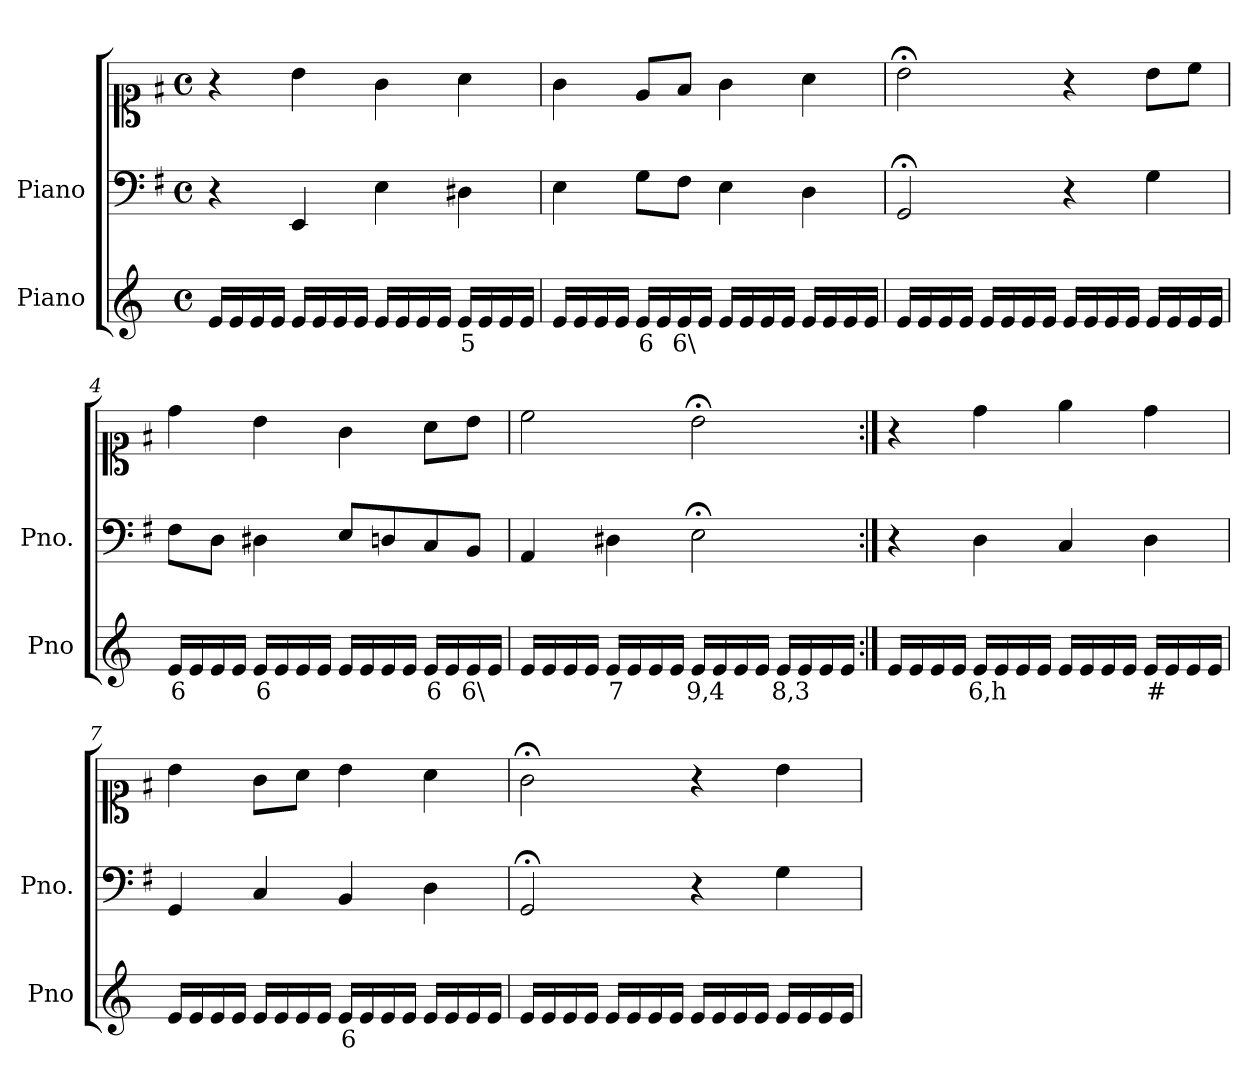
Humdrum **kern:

**kern	**text	**kern	**kern
*part2	*part2	*part1	*part1
*staff3	*staff3	*staff2	*staff1
*I"Piano	*	*I"Piano	*
*I'Pno	*	*I'Pno.	*
*clefG2	*	*clefF4	*clefC1
*k[]	*	*k[f#]	*k[f#]
*M4/4	*	*M4/4	*M4/4
*met(c)	*	*met(c)	*met(c)
=1	=1	=1	=1
16e/LL	.	4r	4r
16e/	.	.	.
16e/	.	.	.
16e/JJ	.	.	.
16e/LL	.	4EE/	4b\
16e/	.	.	.
16e/	.	.	.
16e/JJ	.	.	.
16e/LL	.	4E\	4g\
16e/	.	.	.
16e/	.	.	.
16e/JJ	.	.	.
!	!LO:LY:b	!	!
16e/LL	5	4D#X\	4a\
16e/	.	.	.
16e/	.	.	.
16e/JJ	.	.	.
=2	=2	=2	=2
16e/LL	.	4E\	4g\
16e/	.	.	.
16e/	.	.	.
16e/JJ	.	.	.
!	!LO:LY:b	!	!
16e/LL	6	8G\L	8e/L
16e/	.	.	.
!	!LO:LY:b	!	!
16e/	6\	8F#\J	8f#/J
16e/JJ	.	.	.
16e/LL	.	4E\	4g\
16e/	.	.	.
16e/	.	.	.
16e/JJ	.	.	.
16e/LL	.	4D\	4a\
16e/	.	.	.
16e/	.	.	.
16e/JJ	.	.	.
=3	=3	=3	=3
16e/LL	.	2GG;</	2b;<\
16e/	.	.	.
16e/	.	.	.
16e/JJ	.	.	.
16e/LL	.	.	.
16e/	.	.	.
16e/	.	.	.
16e/JJ	.	.	.
16e/LL	.	4r	4r
16e/	.	.	.
16e/	.	.	.
16e/JJ	.	.	.
16e/LL	.	4G\	8b\L
16e/	.	.	.
16e/	.	.	8cc\J
16e/JJ	.	.	.
=4	=4	=4	=4
!	!LO:LY:b	!	!
16e/LL	6	8F#\L	4dd\
16e/	.	.	.
16e/	.	8D\J	.
16e/JJ	.	.	.
!	!LO:LY:b	!	!
16e/LL	6	4D#X\	4b\
16e/	.	.	.
16e/	.	.	.
16e/JJ	.	.	.
16e/LL	.	8E/L	4g\
16e/	.	.	.
!	!LO:LY:b	!	!
16e/	_	8Dn/	.
16e/JJ	.	.	.
!	!LO:LY:b	!	!
16e/LL	6	8C/	8a\L
16e/	.	.	.
!	!LO:LY:b	!	!
16e/	6\	8BB/J	8b\J
16e/JJ	.	.	.
=5	=5	=5	=5
16e/LL	.	4AA/	2cc\
16e/	.	.	.
16e/	.	.	.
16e/JJ	.	.	.
!	!LO:LY:b	!	!
16e/LL	7	4D#X\	.
16e/	.	.	.
16e/	.	.	.
16e/JJ	.	.	.
!	!LO:LY:b	!	!
16e/LL	9,4	2E;<\	2b;<\
16e/	.	.	.
16e/	.	.	.
16e/JJ	.	.	.
!	!LO:LY:b	!	!
16e/LL	8,3	.	.
16e/	.	.	.
16e/	.	.	.
16e/JJ	.	.	.
=6:|!	=6:|!	=6:|!	=6:|!
16e/LL	.	4r	4r
16e/	.	.	.
16e/	.	.	.
16e/JJ	.	.	.
!	!LO:LY:b	!	!
16e/LL	6,h	4D\	4dd\
16e/	.	.	.
16e/	.	.	.
16e/JJ	.	.	.
16e/LL	.	4C/	4ee\
16e/	.	.	.
16e/	.	.	.
16e/JJ	.	.	.
!	!LO:LY:b	!	!
16e/LL	#	4D\	4dd\
16e/	.	.	.
16e/	.	.	.
16e/JJ	.	.	.
=7	=7	=7	=7
16e/LL	.	4GG/	4b\
16e/	.	.	.
16e/	.	.	.
16e/JJ	.	.	.
16e/LL	.	4C/	8g\L
16e/	.	.	.
16e/	.	.	8a\J
16e/JJ	.	.	.
!	!LO:LY:b	!	!
16e/LL	6	4BB/	4b\
16e/	.	.	.
16e/	.	.	.
16e/JJ	.	.	.
16e/LL	.	4D\	4a\
16e/	.	.	.
16e/	.	.	.
16e/JJ	.	.	.
=8	=8	=8	=8
16e/LL	.	2GG;</	2g;<\
16e/	.	.	.
16e/	.	.	.
16e/JJ	.	.	.
16e/LL	.	.	.
16e/	.	.	.
16e/	.	.	.
16e/JJ	.	.	.
16e/LL	.	4r	4r
16e/	.	.	.
16e/	.	.	.
16e/JJ	.	.	.
16e/LL	.	4G\	4b\
16e/	.	.	.
16e/	.	.	.
16e/JJ	.	.	.
=	=	=	=
*-	*-	*-	*-
